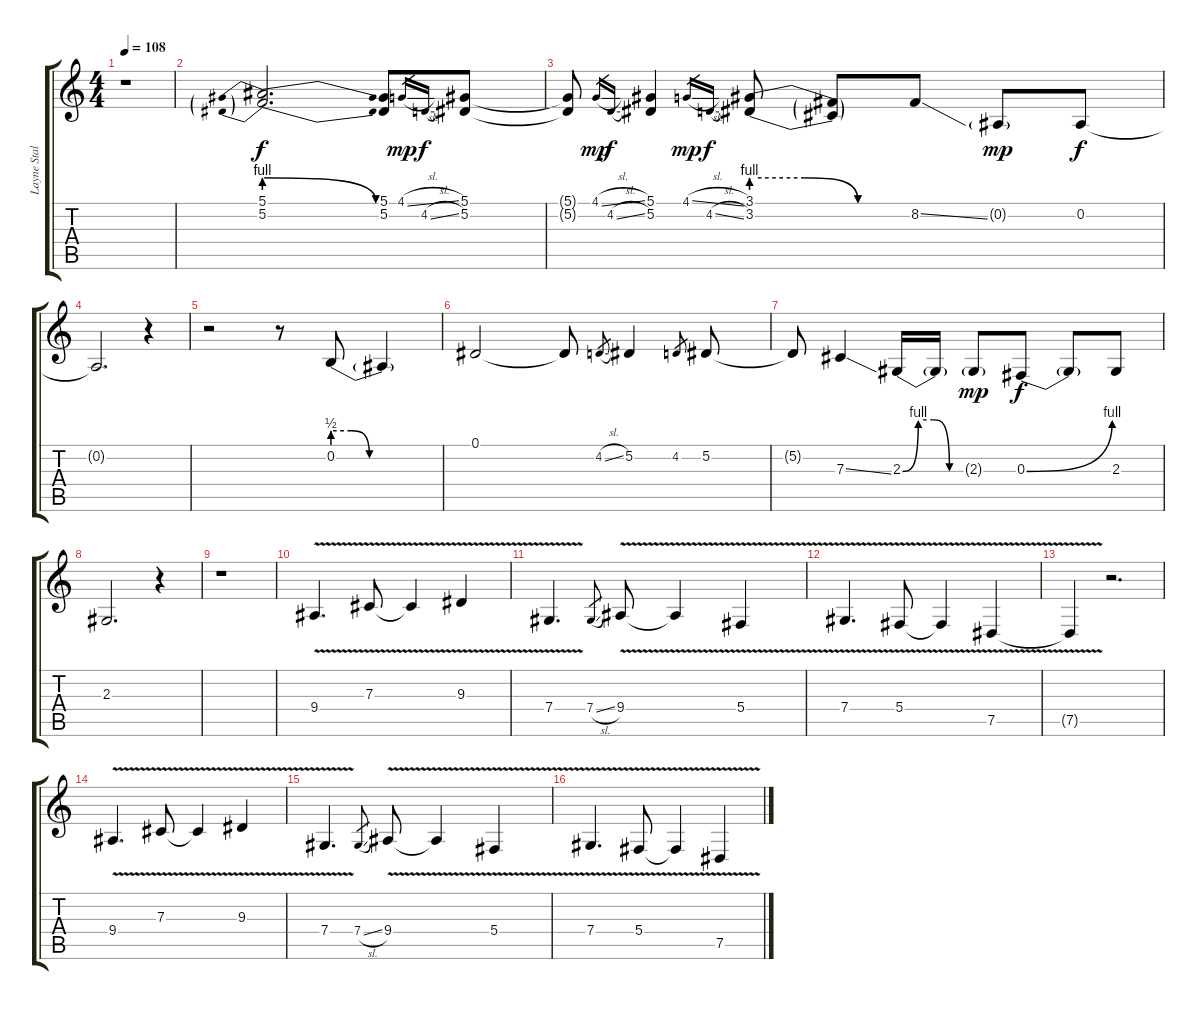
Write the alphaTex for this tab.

\track ("Layne Staley - Vocals" "Layne Stal") {instrument tremolostrings}
\staff {score tabs}
\tuning (Eb4 Bb3 Gb3 Db3 Ab2 Eb2) {hide}
\ts (4 4)
\tempo 108
\clef g2
\ks c
r.1{dy f} |
(5.1{be (prebendrelease 0 4 60 0)} 5.2{be (prebendrelease 0 4 60 0)}).2{d} (5.1 5.2).8 4.1{sl}.16{gr dy mp} 4.2{sl}.16{gr dy f} (5.1 5.2).8 |
(5.1{t} 5.2{t}).8 4.1{sl}.16{gr dy mp} 4.2{sl}.16{gr dy f} (5.1 5.2).4 4.1{sl}.16{gr dy mp} 4.2{sl}.16{gr dy f} (3.1{be (custom 0 4 20 4 40 0 60 0)} 3.2{be (custom 0 4 20 4 40 0 60 0)}).8 (3.1{t} 3.2{t}).8 8.2{ss}.8 0.2{g}.8{dy mp} 0.2.8{dy f} |
0.2{t}.2{d} r.4 |
r.2 r.8 0.2{be (custom 0 2 10 2 20 0 40 0 60 0)}.8 0.2{t}.4 |
0.1.2 0.1{t}.8 4.2{sl}.8{gr} 5.2.4 4.2.8{gr} 5.2.8 |
5.2{t}.8 7.3{ss}.4 2.3{be (custom 0 0 15 4 30 4 45 0 60 0)}.16 2.3{t}.16 2.3{g}.8{dy mp} 0.3{be (bend 0 0 60 4)}.8{dy f} 0.3{t}.8 2.3.8 |
2.3.2{d} r.4 |
r.1 |
9.4{v}.4{d} 7.3{v}.8 7.3{t}.4 9.3{v}.4 |
7.4{v}.4{d} 7.4{sl}.8{gr} 9.4{v}.8 9.4{t}.4 5.4{v}.4 |
7.4{v}.4{d} 5.4{v}.8 5.4{t}.4 7.5{v}.4 |
7.5{t}.4 r.2{d} |
9.4{v}.4{d} 7.3{v}.8 7.3{t}.4 9.3{v}.4 |
7.4{v}.4{d} 7.4{sl}.8{gr} 9.4{v}.8 9.4{t}.4 5.4{v}.4 |
7.4{v}.4{d} 5.4{v}.8 5.4{t}.4 7.5{v}.4
